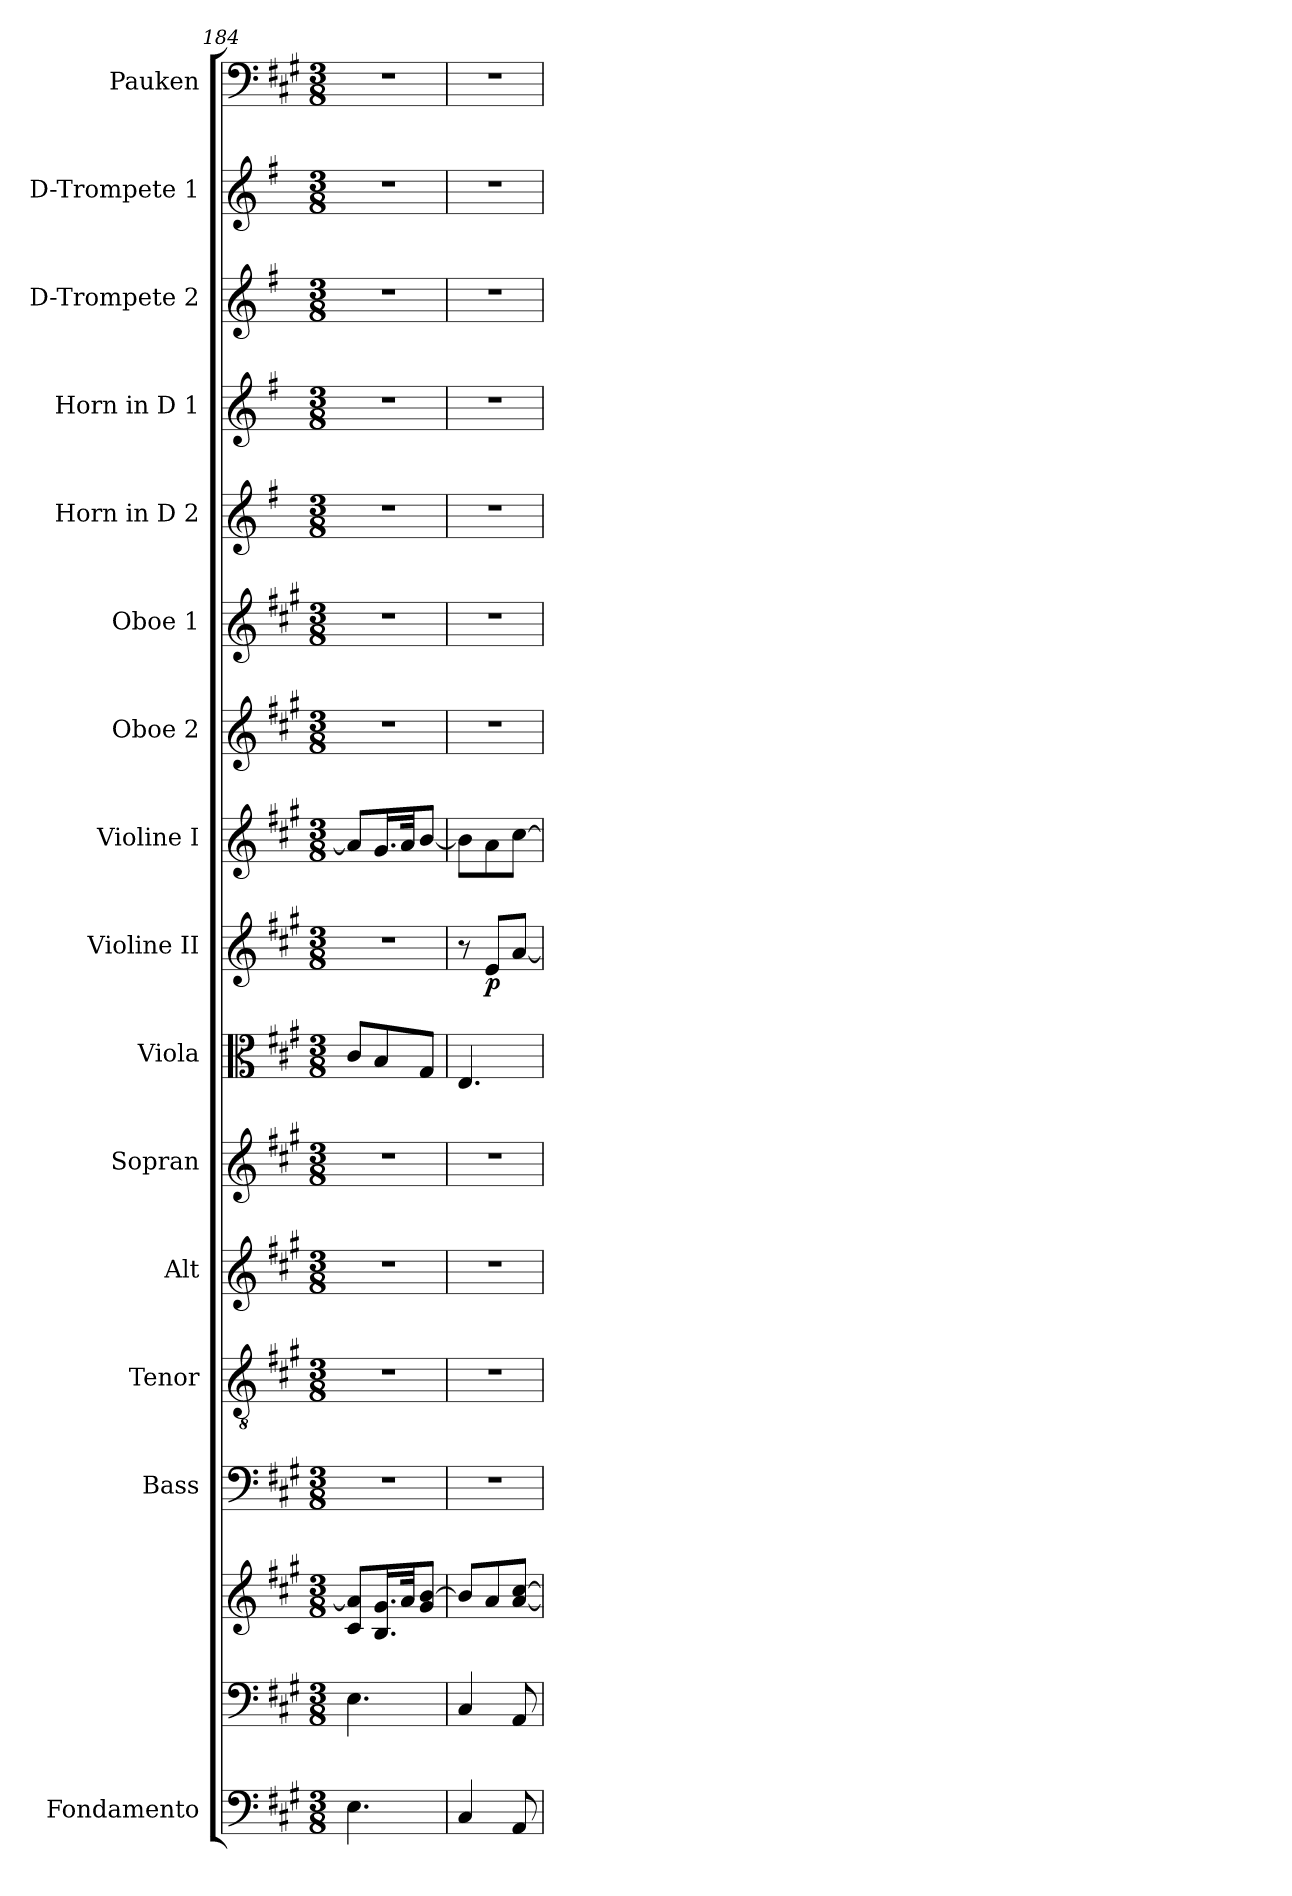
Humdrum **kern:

**kern	**kern	**kern	**kern	**kern	**kern	**kern	**kern	**kern	**dynam	**kern	**kern	**kern	**kern	**kern	**kern	**kern	**kern
*part16	*part15	*part15	*part14	*part13	*part12	*part11	*part10	*part9	*part9	*part8	*part7	*part6	*part5	*part4	*part3	*part2	*part1
*staff17	*staff16	*staff15	*staff14	*staff13	*staff12	*staff11	*staff10	*staff9	*staff9	*staff8	*staff7	*staff6	*staff5	*staff4	*staff3	*staff2	*staff1
*I"Fondamento	*	*	*I"Bass	*I"Tenor	*I"Alt	*I"Sopran	*I"Viola	*I"Violine II	*	*I"Violine I	*I"Oboe 2	*I"Oboe 1	*I"Horn in D 2	*I"Horn in D 1	*I"D-Trompete 2	*I"D-Trompete 1	*I"Pauken
*I'F.	*	*	*I'B.	*I'T.	*I'A.	*I'S.	*I'Vla.	*I'Vl. II	*	*I'Vl. I	*I'Ob. 2	*I'Ob. 1	*	*	*I'D Trp. 2	*I'D Trp. 1	*I'Pk.
*clefF4	*clefF4	*clefG2	*clefF4	*clefGv2	*clefG2	*clefG2	*clefC3	*clefG2	*	*clefG2	*clefG2	*clefG2	*clefG2	*clefG2	*clefG2	*clefG2	*clefF4
*ITrd7c12	*	*	*	*	*	*	*	*	*	*	*	*	*ITrd6c10	*ITrd6c10	*ITrd-1c-2	*ITrd-1c-2	*
*k[f#c#g#]	*k[f#c#g#]	*k[f#c#g#]	*k[f#c#g#]	*k[f#c#g#]	*k[f#c#g#]	*k[f#c#g#]	*k[f#c#g#]	*k[f#c#g#]	*	*k[f#c#g#]	*k[f#c#g#]	*k[f#c#g#]	*k[f#c#g#]	*k[f#c#g#]	*k[f#c#g#]	*k[f#c#g#]	*k[f#c#g#]
*A:	*A:	*A:	*A:	*A:	*A:	*A:	*A:	*A:	*	*A:	*A:	*A:	*A:	*A:	*A:	*A:	*A:
*M3/8	*M3/8	*M3/8	*M3/8	*M3/8	*M3/8	*M3/8	*M3/8	*M3/8	*	*M3/8	*M3/8	*M3/8	*M3/8	*M3/8	*M3/8	*M3/8	*M3/8
=184	=184	=184	=184	=184	=184	=184	=184	=184	=184	=184	=184	=184	=184	=184	=184	=184	=184
4.EE\	4.E\	8c#/ 8a/]L	4.r	4.r	4.r	4.r	8c#/L	4.r	.	8a/L]	4.r	4.r	4.r	4.r	4.r	4.r	4.r
.	.	16.B/ 16.g#/L	.	.	.	.	8B/	.	.	16.g#/L	.	.	.	.	.	.	.
.	.	32a/Jk	.	.	.	.	.	.	.	32a/Jk	.	.	.	.	.	.	.
.	.	8g#/ [8b/J	.	.	.	.	8G#/J	.	.	[8b/J	.	.	.	.	.	.	.
!!LO:PB:g=z
=185	=185	=185	=185	=185	=185	=185	=185	=185	=185	=185	=185	=185	=185	=185	=185	=185	=185
4CC#/	4C#/	8b/L]	4.r	4.r	4.r	4.r	4.E/	8r	.	8b\L]	4.r	4.r	4.r	4.r	4.r	4.r	4.r
!	!	!	!	!	!	!	!	!	!LO:DY:b	!	!	!	!	!	!	!	!
.	.	8a/	.	.	.	.	.	8e/L	p	8a\	.	.	.	.	.	.	.
8AAA/	8AA/	[8a/ [8cc#/J	.	.	.	.	.	[8a/J	.	[8cc#\J	.	.	.	.	.	.	.
=	=	=	=	=	=	=	=	=	=	=	=	=	=	=	=	=	=
*-	*-	*-	*-	*-	*-	*-	*-	*-	*-	*-	*-	*-	*-	*-	*-	*-	*-
